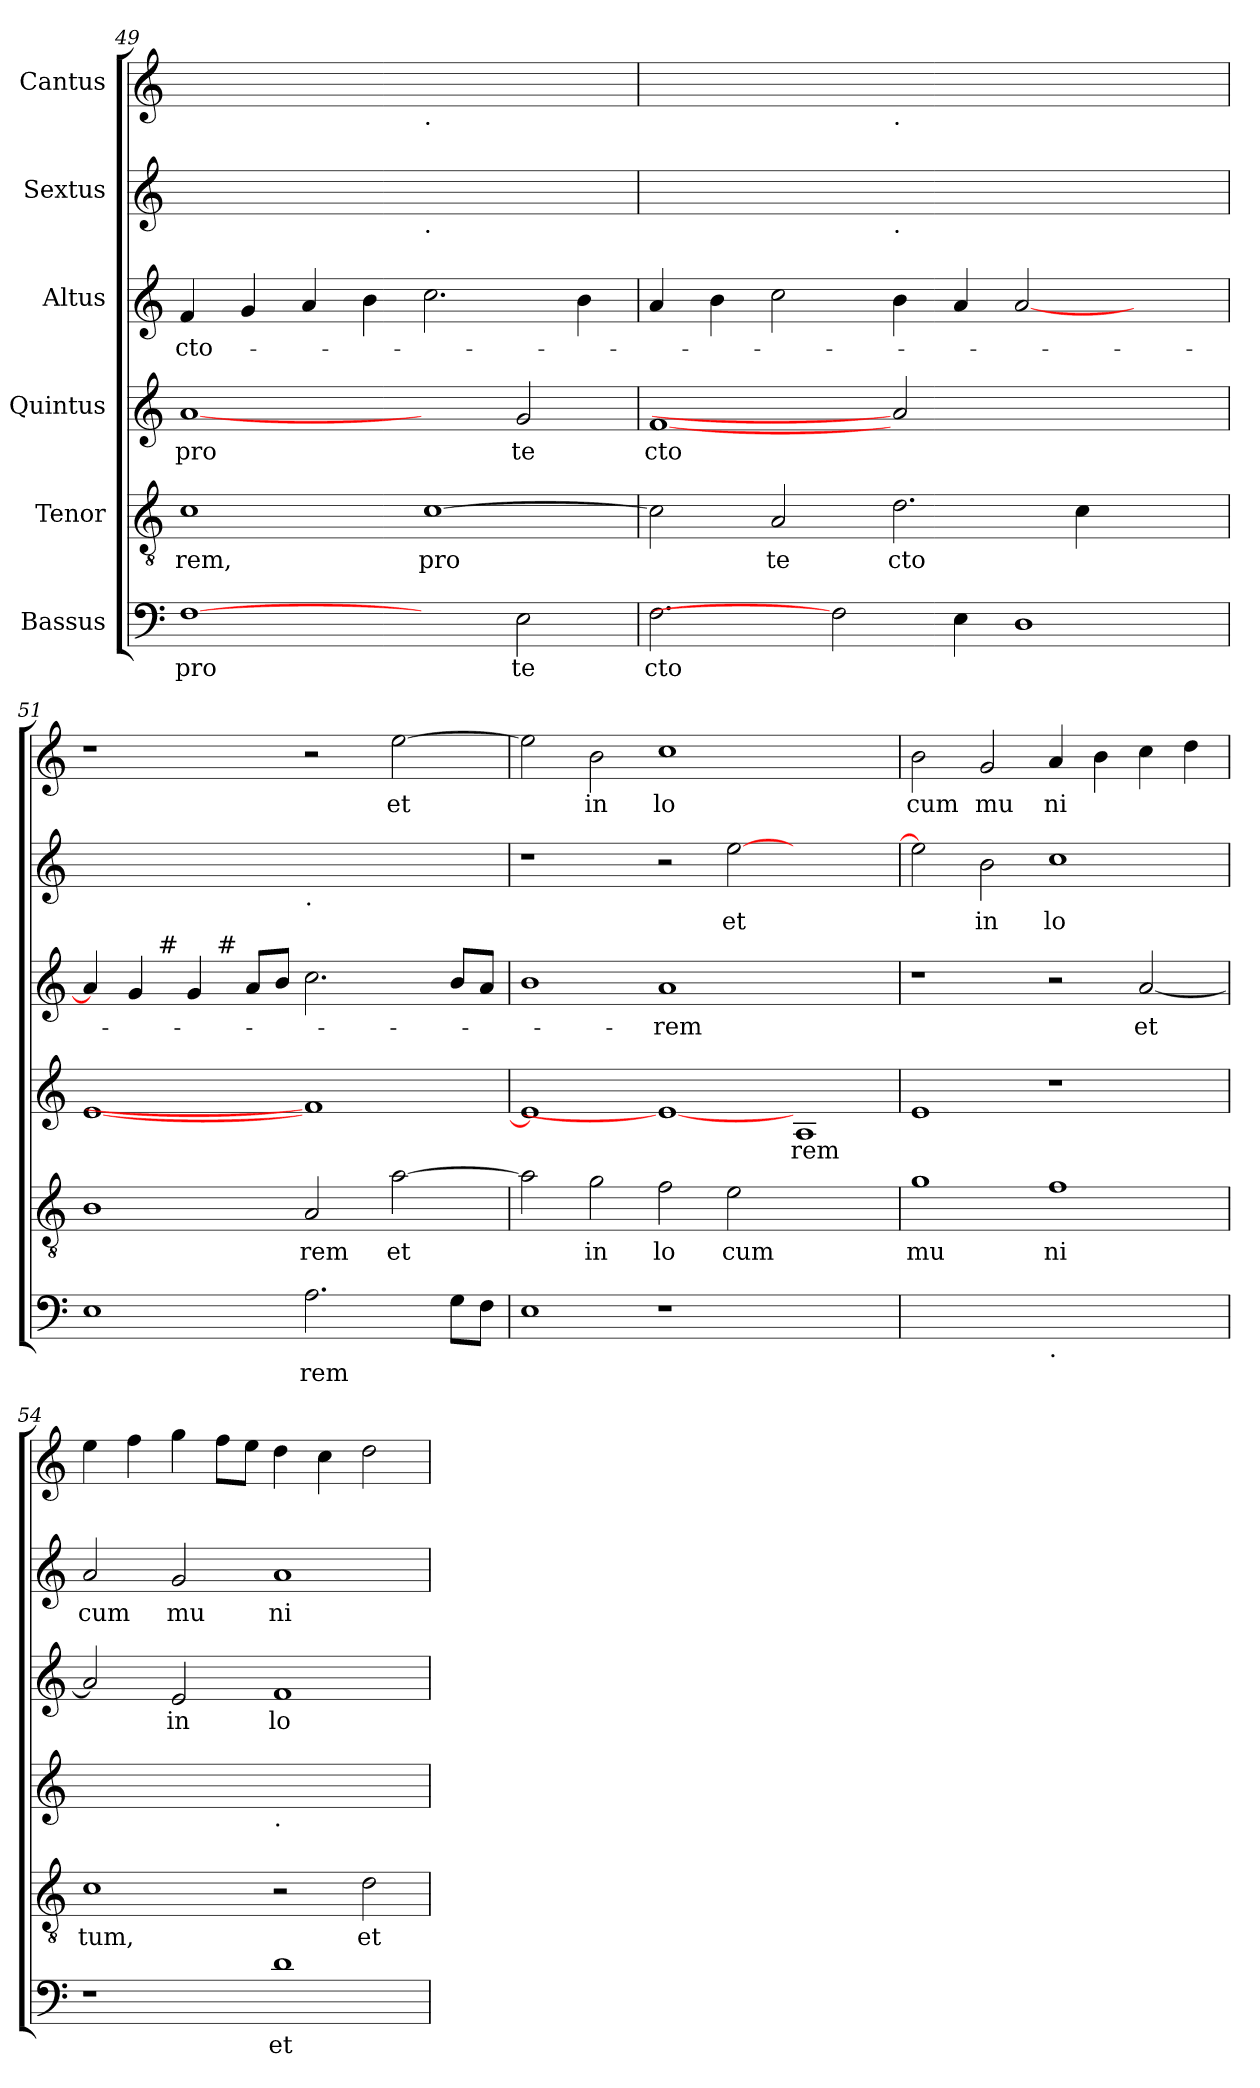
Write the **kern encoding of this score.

**kern	**text	**kern	**text	**kern	**text	**kern	**text	**kern	**text	**kern	**text
*part6	*part6	*part5	*part5	*part4	*part4	*part3	*part3	*part2	*part2	*part1	*part1
*staff6	*staff6	*staff5	*staff5	*staff4	*staff4	*staff3	*staff3	*staff2	*staff2	*staff1	*staff1
*I"Bassus	*	*I"Tenor	*	*I"Quintus	*	*I"Altus	*	*I"Sextus	*	*I"Cantus	*
!!LO:LB:g=z
*clefF4	*	*clefGv2	*	*clefG2	*	*clefG2	*	*clefG2	*	*clefG2	*
*k[]	*	*k[]	*	*k[]	*	*k[]	*	*k[]	*	*k[]	*
=49	=49	=49	=49	=49	=49	=49	=49	=49	=49	=49	=49
!	!LO:LY:b	!	!LO:LY:b	!	!LO:LY:b	!	!LO:LY:b	!	!	!	!
[1F	pro	1c	rem,	[1a	pro	4f/	cto-	1ryy	.	1ryy	.
.	.	.	.	.	.	4g/	.	.	.	.	.
.	.	.	.	.	.	4a/	.	.	.	.	.
.	.	.	.	.	.	4b\	.	.	.	.	.
!	!	!	!	!	!	!	!	!	!	!LO:TX:b:t=.	!
!	!	!	!	!	!	!	!	!LO:TX:b:t=.	!	!	!
!	!	!	!LO:LY:b	!	!	!	!	!	!	!	!
2ryy	.	[>1c	pro	2ryy	.	2.cc\	.	1ryy	.	1ryy	.
!	!LO:LY:b	!	!	!	!LO:LY:b	!	!	!	!	!	!
2E\	te	.	.	2g/	te	.	.	.	.	.	.
.	.	.	.	.	.	4b\	.	.	.	.	.
=50	=50	=50	=50	=50	=50	=50	=50	=50	=50	=50	=50
!	!LO:LY:b	!	!	!	!LO:LY:b	!	!	!	!	!	!
2.F\	cto	2c\]	.	[1f	cto	4a/	.	1ryy	.	1ryy	.
.	.	.	.	.	.	4b\	.	.	.	.	.
!	!	!	!LO:LY:b	!	!	!	!	!	!	!	!
.	.	2A/	te	.	.	2cc\	.	.	.	.	.
2F]	.	.	.	.	.	.	.	.	.	.	.
!	!	!	!	!	!	!	!	!	!	!LO:TX:b:t=.	!
!	!	!	!	!	!	!	!	!LO:TX:b:t=.	!	!	!
!	!	!	!LO:LY:b	!	!	!	!	!	!	!	!
.	.	2.d\	cto	2a]	.	4b\	.	1.ryy	.	1.ryy	.
4E\	.	.	.	.	.	4a/	.	.	.	.	.
1D	.	.	.	1ryy	.	[<2a/	.	.	.	.	.
.	.	4c\	.	.	.	.	.	.	.	.	.
.	.	2ryy	.	.	.	2ryy	.	.	.	.	.
=51	=51	=51	=51	=51	=51	=51	=51	=51	=51	=51	=51
*	*	*	*	*	*	*^	*	*	*	*	*
*	*	*	*	*	*	*	*^	*	*	*	*	*
1E	.	1B	.	[<1e	.	4a/]	4.ryy	2ryy	.	1ryy	.	1r	.
.	.	.	.	.	.	4g/	.	.	.	.	.	.	.
!	!	!	!	!	!	!	!LO:TX:a:t=#	!	!	!	!	!	!
.	.	.	.	.	.	.	1ryy	.	.	.	.	.	.
.	.	.	.	.	.	4g/	.	8ryy	.	.	.	.	.
!	!	!	!	!	!	!	!	!LO:TX:a:t=#	!	!	!	!	!
.	.	.	.	.	.	.	.	1ryy	.	.	.	.	.
.	.	.	.	.	.	8a/L	.	.	.	.	.	.	.
.	.	.	.	.	.	8b/J	.	.	.	.	.	.	.
!	!	!	!	!	!	!	!	!	!	!LO:TX:b:t=.	!	!	!
!	!LO:LY:b	!	!LO:LY:b	!	!	!	!	!	!	!	!	!	!
2.A\	rem	2A/	rem	1f]	.	2.cc\	.	.	.	1ryy	.	2r	.
.	.	.	.	.	.	.	2ryy	.	.	.	.	.	.
!	!	!	!LO:LY:b	!	!	!	!	!	!	!	!	!	!LO:LY:b
.	.	[>2a\	et	.	.	.	.	.	.	.	.	[>2ee\	et
.	.	.	.	.	.	.	.	4.ryy	.	.	.	.	.
8G\L	.	.	.	.	.	8b/L	.	.	.	.	.	.	.
8F\J	.	.	.	.	.	8a/J	8ryy	.	.	.	.	.	.
*	*	*	*	*	*	*v	*v	*v	*	*	*	*	*
=52	=52	=52	=52	=52	=52	=52	=52	=52	=52	=52	=52
1E	.	2a\]	.	1e]	.	1b	.	1r	.	2ee\]	.
!	!	!	!LO:LY:b	!	!	!	!	!	!	!	!LO:LY:b
.	.	2g\	in	.	.	.	.	.	.	2b\	in
!	!	!	!LO:LY:b	!	!	!	!LO:LY:b	!	!	!	!LO:LY:b
1r	.	2f\	lo	1e_	.	1a	-rem	2r	.	1cc	lo
!	!	!	!LO:LY:b	!	!	!	!	!	!LO:LY:b	!	!
.	.	2e\	cum	.	.	.	.	[>2ee\	et	.	.
!	!	!	!	!	!LO:LY:b	!	!	!	!	!	!
1ryy	.	1ryy	.	1A	rem	1ryy	.	1ryy	.	1ryy	.
=53	=53	=53	=53	=53	=53	=53	=53	=53	=53	=53	=53
!	!	!	!LO:LY:b	!	!	!	!	!	!	!	!LO:LY:b
1ryy	.	1g	mu	1e	.	1r	.	2ee\]	.	2b\	cum
!	!	!	!	!	!	!	!	!	!LO:LY:b	!	!LO:LY:b
.	.	.	.	.	.	.	.	2b\	in	2g/	mu
!LO:TX:b:t=.	!	!	!	!	!	!	!	!	!	!	!
!	!	!	!LO:LY:b	!	!	!	!	!	!LO:LY:b	!	!LO:LY:b
1ryy	.	1f	ni	1r	.	2r	.	1cc	lo	4a/	ni
.	.	.	.	.	.	.	.	.	.	4b\	.
!	!	!	!	!	!	!	!LO:LY:b	!	!	!	!
.	.	.	.	.	.	[>2a/	et	.	.	4cc\	.
.	.	.	.	.	.	.	.	.	.	4dd\	.
!!LO:PB:g=z
=54	=54	=54	=54	=54	=54	=54	=54	=54	=54	=54	=54
!	!	!	!LO:LY:b	!	!	!	!	!	!LO:LY:b	!	!
1r	.	1c	tum,	1ryy	.	2a/]	.	2a/	cum	4ee\	.
.	.	.	.	.	.	.	.	.	.	4ff\	.
!	!	!	!	!	!	!	!LO:LY:b	!	!LO:LY:b	!	!
.	.	.	.	.	.	2e/	in	2g/	mu	4gg\	.
.	.	.	.	.	.	.	.	.	.	8ff\L	.
.	.	.	.	.	.	.	.	.	.	8ee\J	.
!	!	!	!	!LO:TX:b:t=.	!	!	!	!	!	!	!
!	!LO:LY:b	!	!	!	!	!	!LO:LY:b	!	!LO:LY:b	!	!
1d	et	2r	.	1ryy	.	1f	lo	1a	ni	4dd\	.
.	.	.	.	.	.	.	.	.	.	4cc\	.
!	!	!	!LO:LY:b	!	!	!	!	!	!	!	!
.	.	2d\	et	.	.	.	.	.	.	2dd\	.
=	=	=	=	=	=	=	=	=	=	=	=
*-	*-	*-	*-	*-	*-	*-	*-	*-	*-	*-	*-
